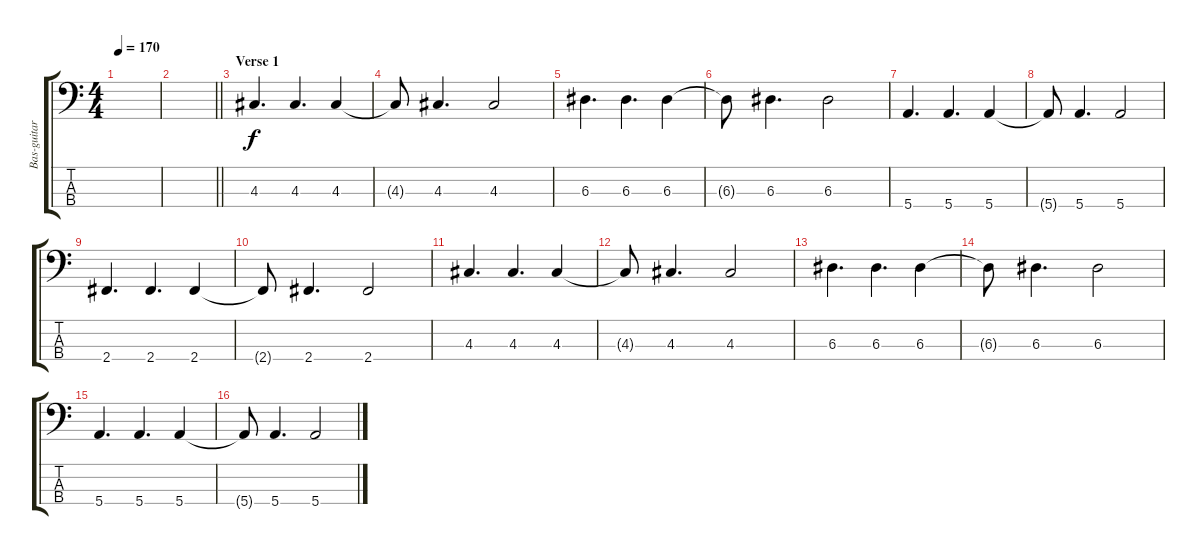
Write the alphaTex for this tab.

\track ("Bas-guitar" "Bas-guitar") {instrument electricbassfinger}
\staff {score tabs}
\tuning (G2 D2 A1 E1) {hide}
\ts (4 4)
\tempo 170
\clef f4
\ks c
|
\barLineRight lightlight
|
\section ("" "Verse 1 ")
4.3.4{d} 4.3.4{d} 4.3.4 |
4.3{t}.8 4.3.4{d} 4.3.2 |
6.3.4{d} 6.3.4{d} 6.3.4 |
6.3{t}.8 6.3.4{d} 6.3.2 |
5.4.4{d} 5.4.4{d} 5.4.4 |
5.4{t}.8 5.4.4{d} 5.4.2 |
2.4.4{d} 2.4.4{d} 2.4.4 |
2.4{t}.8 2.4.4{d} 2.4.2 |
4.3.4{d} 4.3.4{d} 4.3.4 |
4.3{t}.8 4.3.4{d} 4.3.2 |
6.3.4{d} 6.3.4{d} 6.3.4 |
6.3{t}.8 6.3.4{d} 6.3.2 |
5.4.4{d} 5.4.4{d} 5.4.4 |
5.4{t}.8 5.4.4{d} 5.4.2
